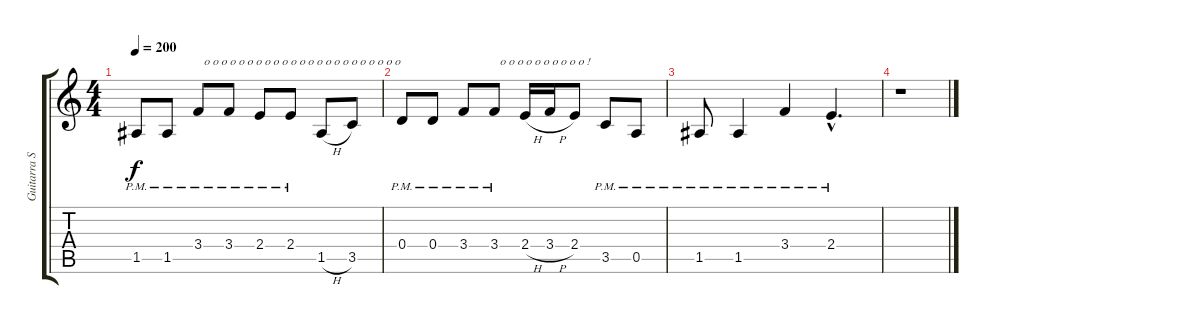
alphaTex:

\track ("Guitarra Solista" "Guitarra S") {instrument electricguitarclean}
\staff {score tabs}
\tuning (E4 B3 G3 D3 A2 E2) {hide}
\ts (4 4)
\tempo 200
\clef g2
\ks c
1.5{pm}.8{dy f} 1.5{pm}.8 3.4{pm}.8{txt "  o o o o o o o o o o o o o o o o o o o o o o o "} 3.4{pm}.8 2.4{pm}.8 2.4{pm}.8 1.5{h}.8 3.5.8 |
0.4{pm}.8 0.4{pm}.8 3.4{pm}.8 3.4{pm}.8{txt "  o o o o o o o o o o !"} 2.4{h}.16 3.4{h}.16 2.4.8 3.5{pm}.8 0.5{pm}.8 |
1.5{pm}.8 1.5{pm}.4 3.4{pm}.4 2.4{hac pm}.4{d} |
r.1
